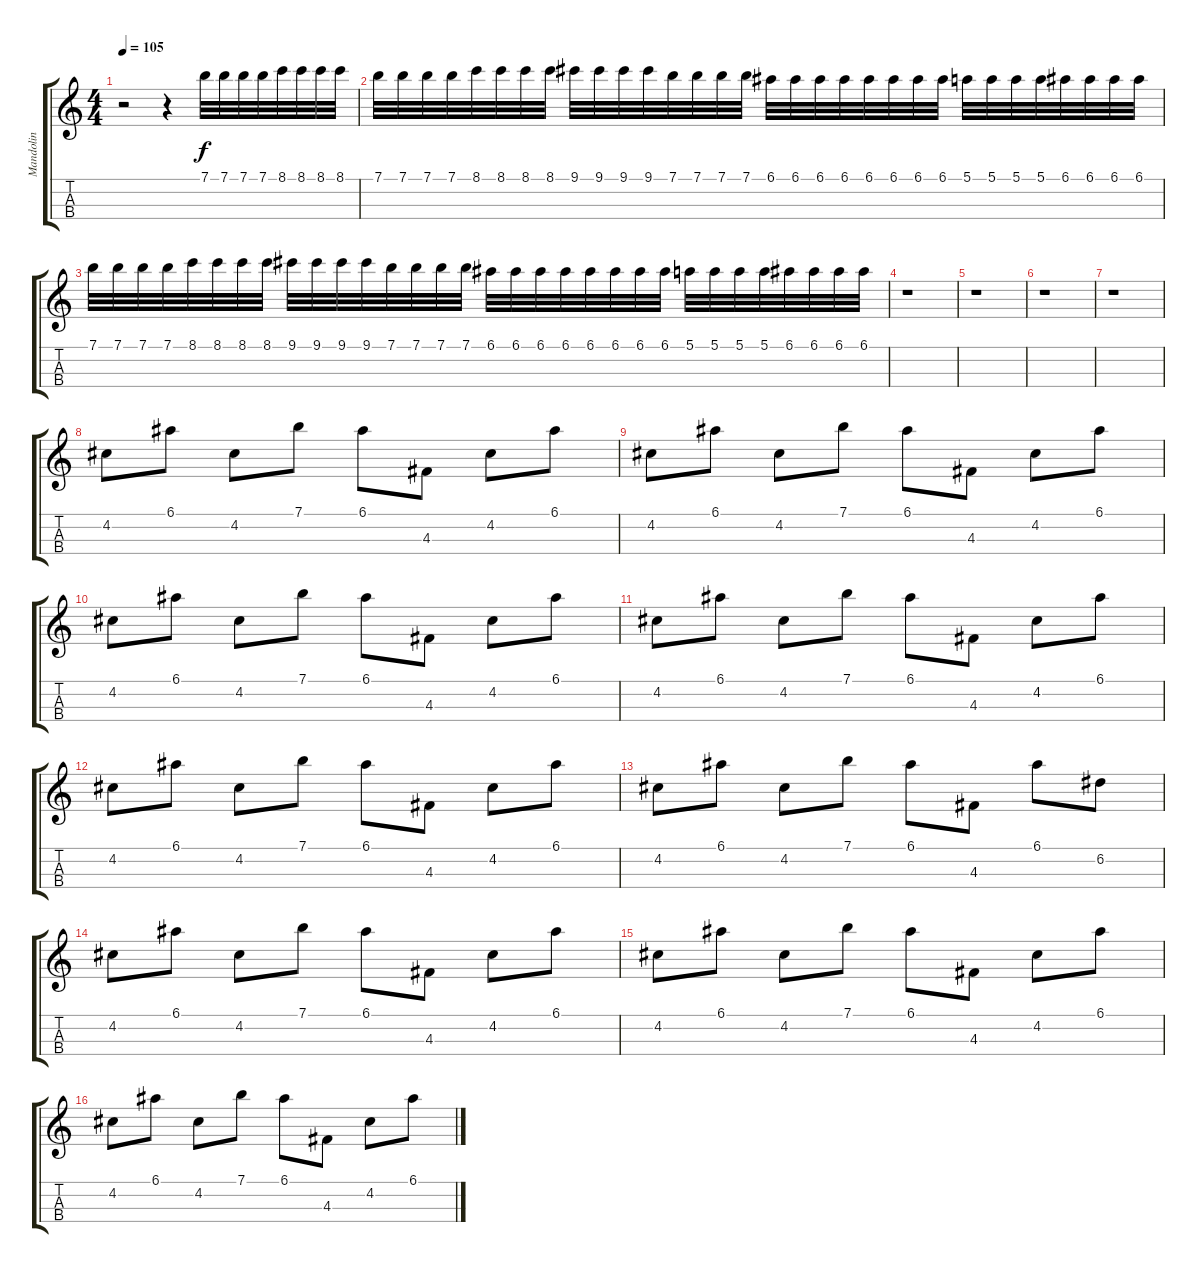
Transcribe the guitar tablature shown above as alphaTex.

\track ("Mandolin" "Mandolin") {instrument musicbox}
\staff {score tabs}
\tuning (E5 A4 D4 G3) {hide}
\ts (4 4)
\tempo 105
\clef g2
\ks c
r.2{dy f} r.4 7.1.32 7.1.32 7.1.32 7.1.32 8.1.32 8.1.32 8.1.32 8.1.32 |
7.1.32 7.1.32 7.1.32 7.1.32 8.1.32 8.1.32 8.1.32 8.1.32 9.1.32 9.1.32 9.1.32 9.1.32 7.1.32 7.1.32 7.1.32 7.1.32 6.1.32 6.1.32 6.1.32 6.1.32 6.1.32 6.1.32 6.1.32 6.1.32 5.1.32 5.1.32 5.1.32 5.1.32 6.1.32 6.1.32 6.1.32 6.1.32 |
7.1.32 7.1.32 7.1.32 7.1.32 8.1.32 8.1.32 8.1.32 8.1.32 9.1.32 9.1.32 9.1.32 9.1.32 7.1.32 7.1.32 7.1.32 7.1.32 6.1.32 6.1.32 6.1.32 6.1.32 6.1.32 6.1.32 6.1.32 6.1.32 5.1.32 5.1.32 5.1.32 5.1.32 6.1.32 6.1.32 6.1.32 6.1.32 |
r.1 |
r.1 |
r.1 |
r.1{volume 0} |
4.2.8{volume 8} 6.1.8 4.2.8 7.1.8 6.1.8 4.3.8 4.2.8 6.1.8 |
4.2.8 6.1.8 4.2.8 7.1.8 6.1.8 4.3.8 4.2.8 6.1.8 |
4.2.8 6.1.8 4.2.8 7.1.8 6.1.8 4.3.8 4.2.8 6.1.8 |
4.2.8 6.1.8 4.2.8 7.1.8 6.1.8 4.3.8 4.2.8 6.1.8 |
4.2.8{volume 8} 6.1.8 4.2.8 7.1.8 6.1.8 4.3.8 4.2.8 6.1.8 |
4.2.8 6.1.8 4.2.8 7.1.8 6.1.8 4.3.8 6.1.8 6.2.8 |
4.2.8 6.1.8 4.2.8 7.1.8 6.1.8 4.3.8 4.2.8 6.1.8 |
4.2.8 6.1.8 4.2.8 7.1.8 6.1.8 4.3.8 4.2.8 6.1.8 |
4.2.8{volume 16} 6.1.8 4.2.8 7.1.8 6.1.8 4.3.8 4.2.8 6.1.8
